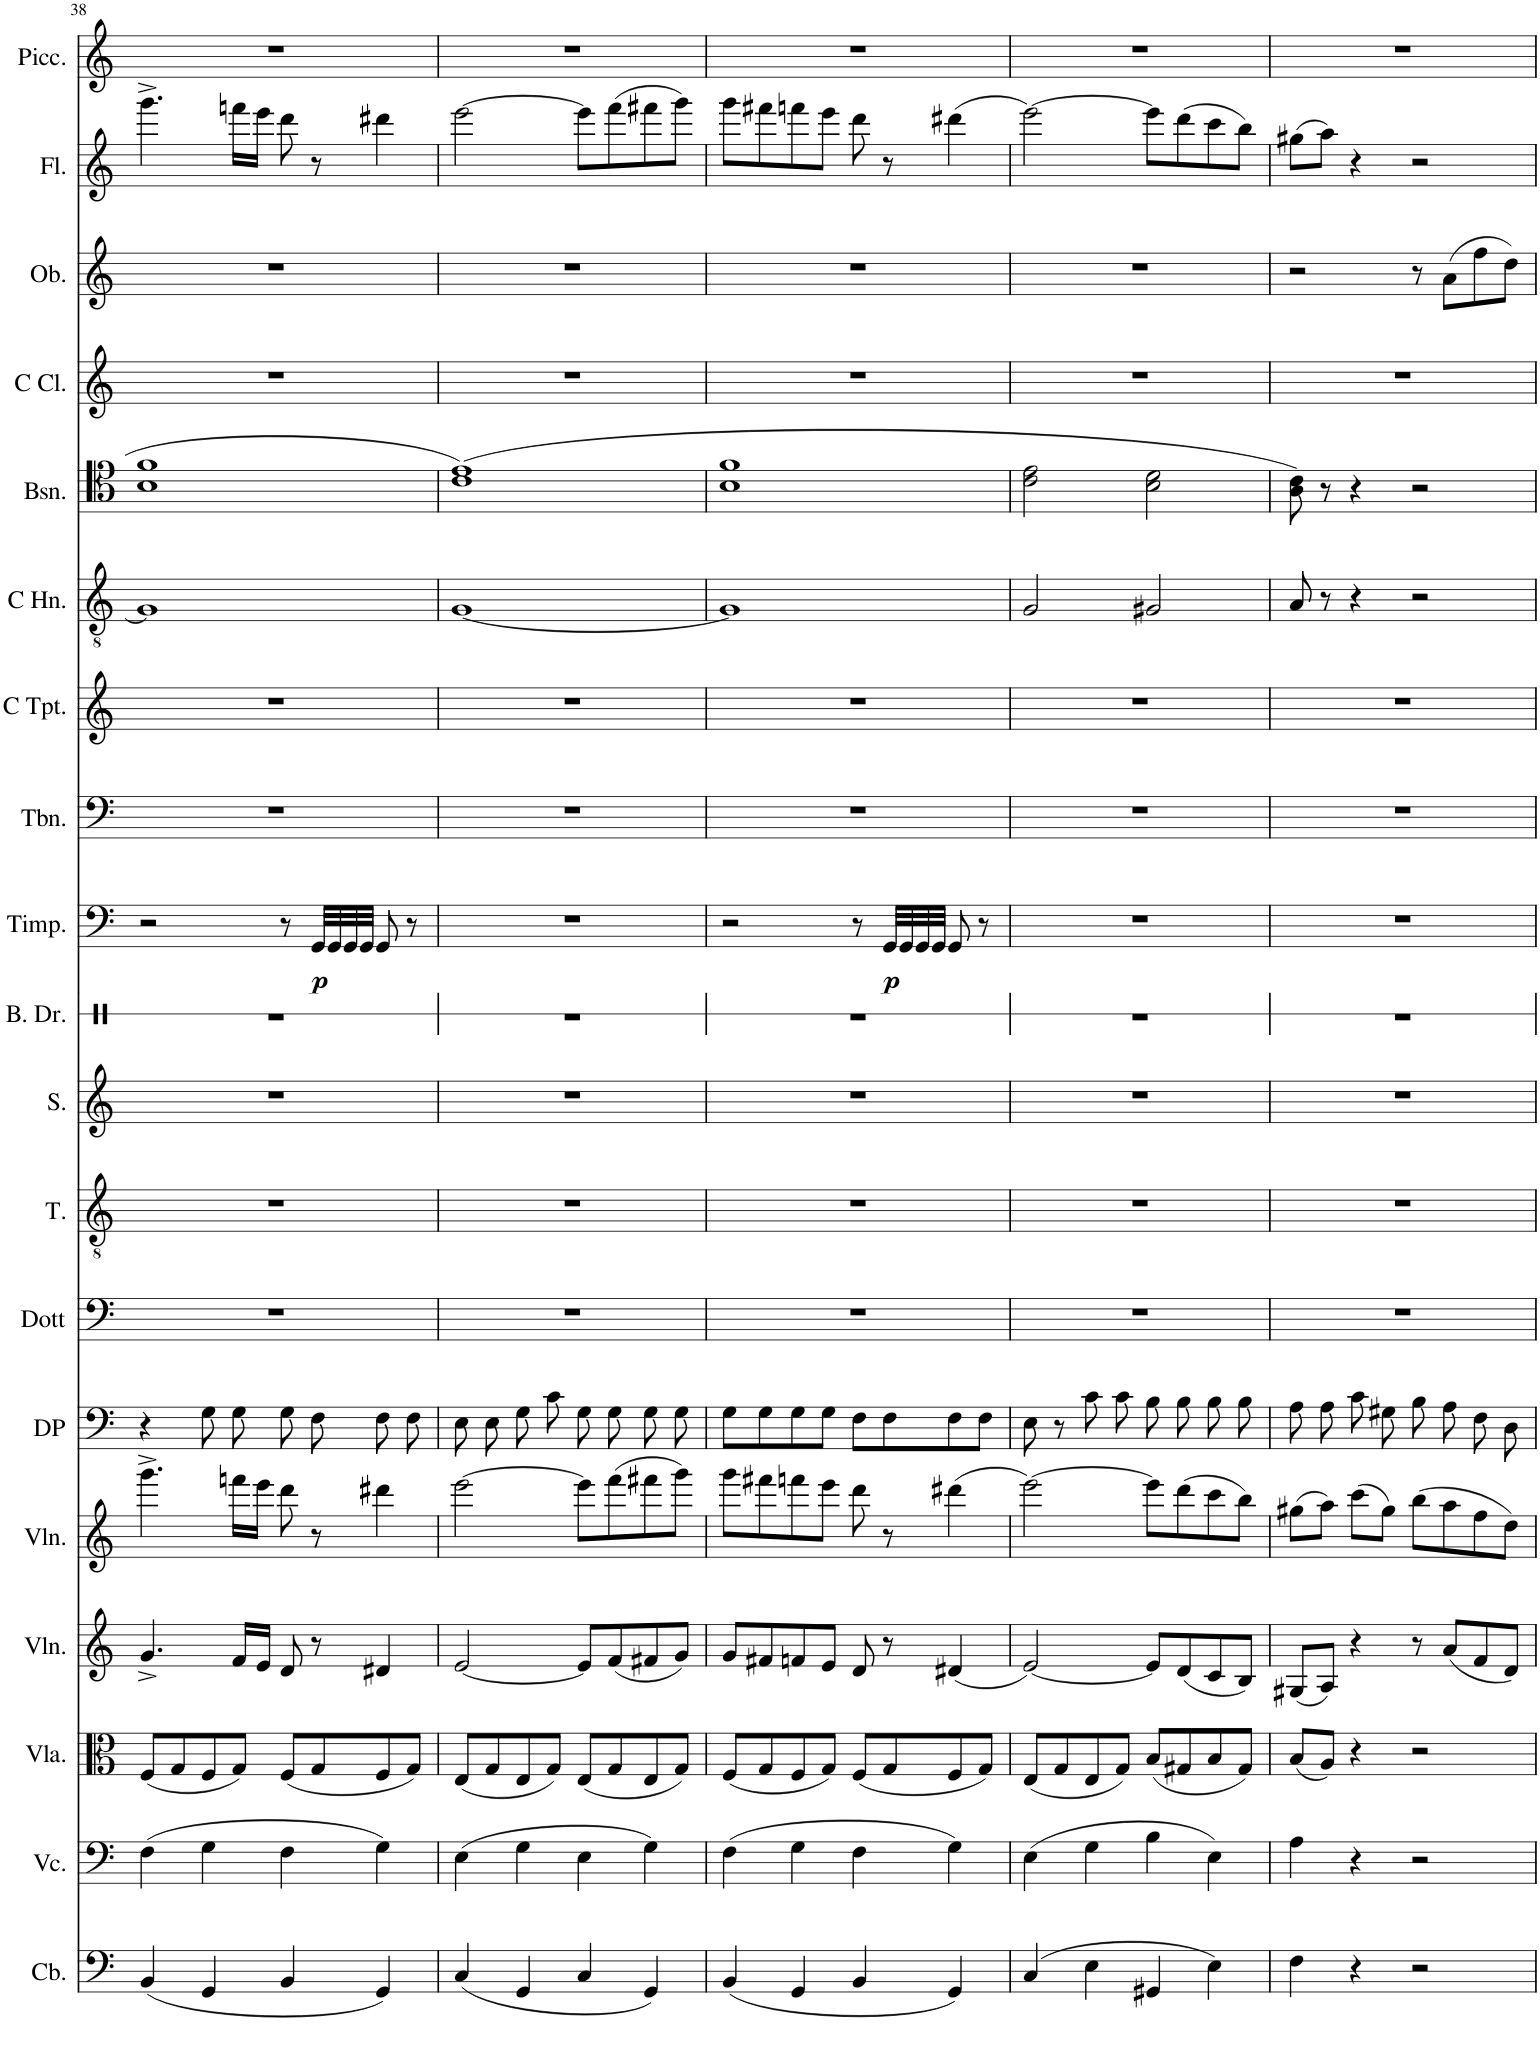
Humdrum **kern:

**kern	**kern	**kern	**kern	**kern	**kern	**kern	**kern	**kern	**kern	**kern	**dynam	**kern	**kern	**kern	**kern	**kern	**kern	**kern	**kern
*part19	*part18	*part17	*part16	*part15	*part14	*part13	*part12	*part11	*part10	*part9	*part9	*part8	*part7	*part6	*part5	*part4	*part3	*part2	*part1
*staff19	*staff18	*staff17	*staff16	*staff15	*staff14	*staff13	*staff12	*staff11	*staff10	*staff9	*staff9	*staff8	*staff7	*staff6	*staff5	*staff4	*staff3	*staff2	*staff1
*I"Contrabass	*I"Violoncello	*I"Viola	*I"Violin	*I"Violin	*I"Don Pasqule	*I"Dottore Malatesta	*I"Tenor	*I"Soprano	*I"Bass Drum	*I"Timpani	*	*I"Trombone	*I"C Trumpet	*I"Horn in C	*I"Bassoon	*I"C Clarinet	*I"Oboe	*I"Flute	*I"Piccolo
*I'Cb.	*I'Vc.	*I'Vla.	*I'Vln.	*I'Vln.	*I'DP	*I'Dott	*I'T.	*I'S.	*I'B. Dr.	*I'Timp.	*	*I'Tbn.	*I'C Tpt.	*	*I'Bsn.	*I'C Cl.	*I'Ob.	*I'Fl.	*I'Picc.
!!LO:PB:g=z
*clefF4	*clefF4	*clefC3	*clefG2	*clefG2	*clefF4	*clefF4	*clefGv2	*clefG2	*clefX	*clefF4	*	*clefF4	*clefG2	*clefGv2	*clefF4	*clefG2	*clefG2	*clefG2	*clefG2
*Trd7c12	*	*	*	*	*	*	*	*	*	*	*	*	*	*Trd7c12	*	*Trd1c2	*	*	*Trd-7c-12
*k[]	*k[]	*k[]	*k[]	*k[]	*k[]	*k[]	*k[]	*k[]	*k[]	*k[]	*	*k[]	*k[]	*k[]	*k[]	*k[]	*k[]	*k[]	*k[]
*M4/4	*M4/4	*M4/4	*M4/4	*M4/4	*M4/4	*M4/4	*M4/4	*M4/4	*M4/4	*M4/4	*	*M4/4	*M4/4	*M4/4	*M4/4	*M4/4	*M4/4	*M4/4	*M4/4
=38	=38	=38	=38	=38	=38	=38	=38	=38	=38	=38	=38	=38	=38	=38	=38	=38	=38	=38	=38
(4BB/	(4F\	(8F/L	4.g^/	4.ggg^\	4r	1r	1r	1r	1r	2r	.	1r	1r	1G]	1B 1f	1r	1r	4.ggg^\	1r
.	.	8G/	.	.	.	.	.	.	.	.	.	.	.	.	.	.	.	.	.
4GG/	4G\	8F/	.	.	8G\	.	.	.	.	.	.	.	.	.	.	.	.	.	.
.	.	8G/J)	16f/LL	16fffn\LL	8G\	.	.	.	.	.	.	.	.	.	.	.	.	16fffn\LL	.
.	.	.	16e/JJ	16eee\JJ	.	.	.	.	.	.	.	.	.	.	.	.	.	16eee\JJ	.
4BB/	4F\	(8F/L	8d/	8ddd\	8G\	.	.	.	.	8r	.	.	.	.	.	.	.	8ddd\	.
!	!	!	!	!	!	!	!	!	!	!	!LO:DY:b	!	!	!	!	!	!	!	!
.	.	8G/	8r	8r	8F\	.	.	.	.	32GG/LLL	p	.	.	.	.	.	.	8r	.
.	.	.	.	.	.	.	.	.	.	32GG/	.	.	.	.	.	.	.	.	.
.	.	.	.	.	.	.	.	.	.	32GG/	.	.	.	.	.	.	.	.	.
.	.	.	.	.	.	.	.	.	.	32GG/JJJ	.	.	.	.	.	.	.	.	.
4GG/)	4G\)	8F/	4d#X/	4ddd#X\	8F\	.	.	.	.	8GG/	.	.	.	.	.	.	.	4ddd#X\	.
.	.	8G/J)	.	.	8F\	.	.	.	.	8r	.	.	.	.	.	.	.	.	.
=39	=39	=39	=39	=39	=39	=39	=39	=39	=39	=39	=39	=39	=39	=39	=39	=39	=39	=39	=39
(4C/	(4E\	(8E/L	[2e/	[2eee\	8E\	1r	1r	1r	1r	1r	.	1r	1r	[1G	(1c 1e	1r	1r	[2eee\	1r
.	.	8G/	.	.	8E\	.	.	.	.	.	.	.	.	.	.	.	.	.	.
4GG/	4G\	8E/	.	.	8G\	.	.	.	.	.	.	.	.	.	.	.	.	.	.
.	.	8G/J)	.	.	8c\	.	.	.	.	.	.	.	.	.	.	.	.	.	.
4C/	4E\	(8E/L	8e/L]	8eee\L]	8G\	.	.	.	.	.	.	.	.	.	.	.	.	8eee\L]	.
.	.	8G/	(8f/	(8fff\	8G\	.	.	.	.	.	.	.	.	.	.	.	.	(8fff\	.
4GG/)	4G\)	8E/	8f#X/	8fff#X\	8G\	.	.	.	.	.	.	.	.	.	.	.	.	8fff#X\	.
.	.	8G/J)	8g/J)	8ggg\J)	8G\	.	.	.	.	.	.	.	.	.	.	.	.	8ggg\J)	.
=40	=40	=40	=40	=40	=40	=40	=40	=40	=40	=40	=40	=40	=40	=40	=40	=40	=40	=40	=40
(4BB/	(4F\	(8F/L	8g/L	8ggg\L	8G\L	1r	1r	1r	1r	2r	.	1r	1r	1G]	1B 1f	1r	1r	8ggg\L	1r
.	.	8G/	8f#X/	8fff#X\	8G\	.	.	.	.	.	.	.	.	.	.	.	.	8fff#X\	.
4GG/	4G\	8F/	8fn/	8fffn\	8G\	.	.	.	.	.	.	.	.	.	.	.	.	8fffn\	.
.	.	8G/J)	8e/J	8eee\J	8G\J	.	.	.	.	.	.	.	.	.	.	.	.	8eee\J	.
4BB/	4F\	(8F/L	8d/	8ddd\	8F\L	.	.	.	.	8r	.	.	.	.	.	.	.	8ddd\	.
!	!	!	!	!	!	!	!	!	!	!	!LO:DY:b	!	!	!	!	!	!	!	!
.	.	8G/	8r	8r	8F\	.	.	.	.	32GG/LLL	p	.	.	.	.	.	.	8r	.
.	.	.	.	.	.	.	.	.	.	32GG/	.	.	.	.	.	.	.	.	.
.	.	.	.	.	.	.	.	.	.	32GG/	.	.	.	.	.	.	.	.	.
.	.	.	.	.	.	.	.	.	.	32GG/JJJ	.	.	.	.	.	.	.	.	.
4GG/)	4G\)	8F/	(4d#X/	(4ddd#X\	8F\	.	.	.	.	8GG/	.	.	.	.	.	.	.	(4ddd#X\	.
.	.	8G/J)	.	.	8F\J	.	.	.	.	8r	.	.	.	.	.	.	.	.	.
=41	=41	=41	=41	=41	=41	=41	=41	=41	=41	=41	=41	=41	=41	=41	=41	=41	=41	=41	=41
(4C/	(4E\	(8E/L	[2e/)	[2eee\)	8E\	1r	1r	1r	1r	1r	.	1r	1r	2G/	2c\ 2e\	1r	1r	[2eee\)	1r
.	.	8G/	.	.	8r	.	.	.	.	.	.	.	.	.	.	.	.	.	.
4E\	4G\	8E/	.	.	8c\	.	.	.	.	.	.	.	.	.	.	.	.	.	.
.	.	8G/J)	.	.	8c\	.	.	.	.	.	.	.	.	.	.	.	.	.	.
4GG#X/	4B\	(8B/L	8e/L]	8eee\L]	8B\	.	.	.	.	.	.	.	.	2G#X/	2B\ 2d\	.	.	8eee\L]	.
.	.	8G#X/	(8d/	(8ddd\	8B\	.	.	.	.	.	.	.	.	.	.	.	.	(8ddd\	.
4E\)	4E\)	8B/	8c/	8ccc\	8B\	.	.	.	.	.	.	.	.	.	.	.	.	8ccc\	.
.	.	8G#/J)	8B/J)	8bb\J)	8B\	.	.	.	.	.	.	.	.	.	.	.	.	8bb\J)	.
=42	=42	=42	=42	=42	=42	=42	=42	=42	=42	=42	=42	=42	=42	=42	=42	=42	=42	=42	=42
4F\	4A\	(8B/L	(8G#X/L	(8gg#X\L	8A\	1r	1r	1r	1r	1r	.	1r	1r	8A/	8A\ 8c\)	1r	2r	(8gg#X\L	1r
.	.	8A/J)	8A/J)	8aa\J)	8A\	.	.	.	.	.	.	.	.	8r	8r	.	.	8aa\J)	.
4r	4r	4r	4r	(8ccc\L	8c\	.	.	.	.	.	.	.	.	4r	4r	.	.	4r	.
.	.	.	.	8gg#\J)	8G#X\	.	.	.	.	.	.	.	.	.	.	.	.	.	.
2r	2r	2r	8r	(8bb\L	8B\	.	.	.	.	.	.	.	.	2r	2r	.	8r	2r	.
.	.	.	(8a/L	8aa\	8A\	.	.	.	.	.	.	.	.	.	.	.	(8a\L	.	.
.	.	.	8f/	8ff\	8F\	.	.	.	.	.	.	.	.	.	.	.	8ff\	.	.
.	.	.	8d/J)	8dd\J)	8D\	.	.	.	.	.	.	.	.	.	.	.	8dd\J)	.	.
=	=	=	=	=	=	=	=	=	=	=	=	=	=	=	=	=	=	=	=
*-	*-	*-	*-	*-	*-	*-	*-	*-	*-	*-	*-	*-	*-	*-	*-	*-	*-	*-	*-
